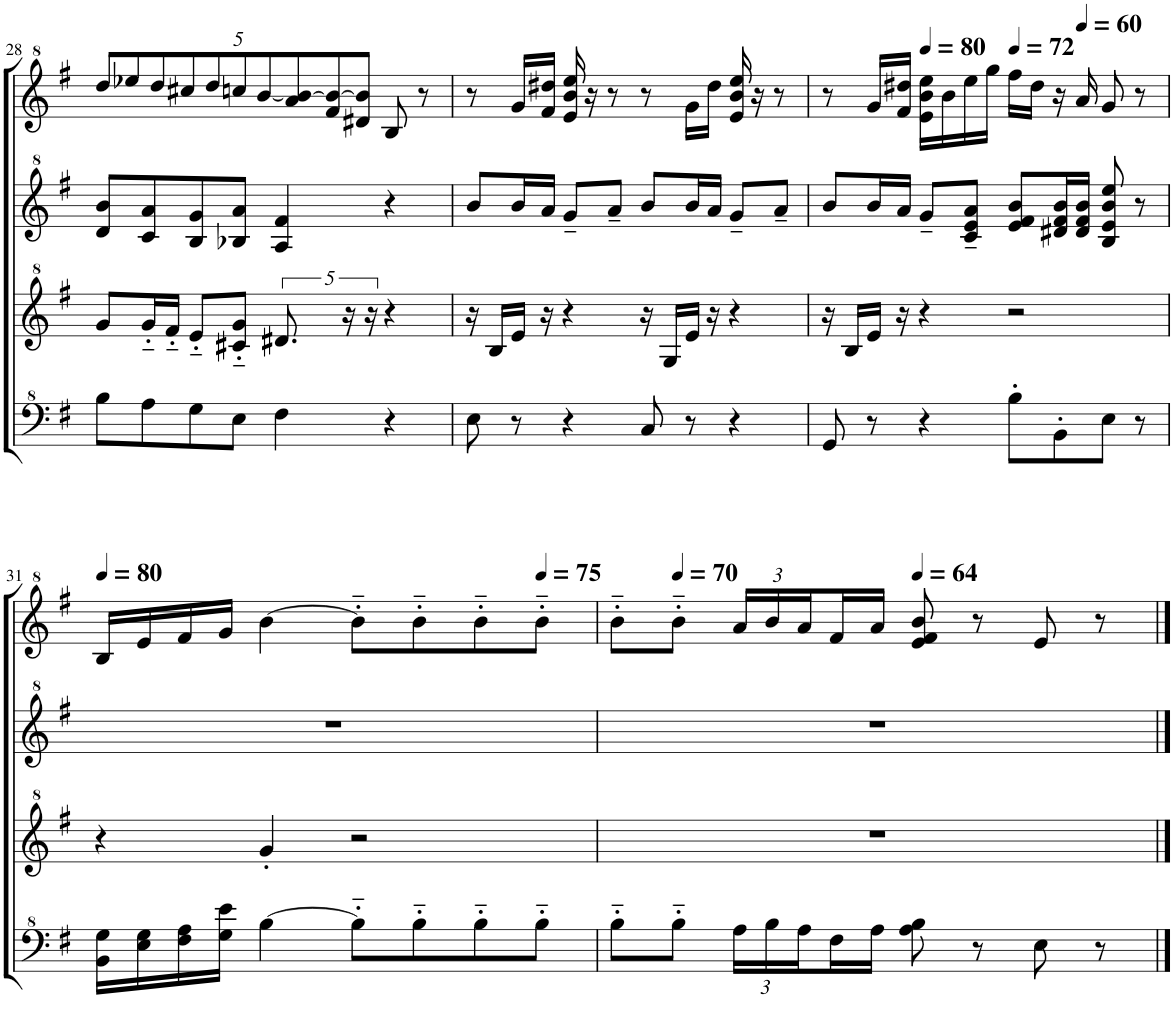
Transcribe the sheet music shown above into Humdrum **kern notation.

**kern	**kern	**kern	**kern
*part1	*part1	*part1	*part1
*staff4	*staff3	*staff2	*staff1
*I"Model III	*	*	*
!!LO:PB:g=z
*clefF^4	*clefG^2	*clefG^2	*clefG^2
*k[f#]	*k[f#]	*k[f#]	*k[f#]
*M4/4	*M4/4	*M4/4	*M4/4
*	*	*	*Xbrackettup
=28	=28	=28	=28
8b\L	8gg/L	8dd/ 8bb/L	40%3ddd/L
.	.	.	40%3eee-X/
8a\	16gg'~/L	8cc/ 8aa/	.
.	.	.	40%3ddd/
.	16ff#'~/JJ	.	.
.	.	.	40%3ccc#X/
8g\	8ee'~/L	8b/ 8gg/	.
.	.	.	40%3ddd/
8e\J	8cc#X/'~ 8gg/'~J	8b-X/ 8aa/J	40%3cccn/
.	.	.	[40%3bb/
4f#\	10.dd#X/	4a/ 4ff#/	.
.	.	.	40%3aa/ 40%3bb/_
.	.	.	40%3ff#/ 40%3bb/_
.	20r	.	.
.	.	.	40%3dd#X/ 40%3bb/]J
.	20r	.	.
4r	4r	4r	8b/
.	.	.	8r
=29	=29	=29	=29
8e\	16r	8bb/L	8r
.	16b/LL	.	.
8r	16ee/JJ	16bb/L	16gg/LL
.	16r	16aa/JJ	16ff#/ 16ddd#X/JJ
4r	4r	8gg~/L	16ee/ 16bb/ 16eee/
.	.	.	16r
.	.	8aa~/J	8r
8c/	16r	8bb/L	8r
.	16g/LL	.	.
8r	16ee/JJ	16bb/L	16gg\LL
.	16r	16aa/JJ	16ddd#\JJ
4r	4r	8gg~/L	16ee/ 16bb/ 16eee/
.	.	.	16r
.	.	8aa~/J	8r
=30	=30	=30	=30
8G/	16r	8bb/L	8r
.	16b/LL	.	.
8r	16ee/JJ	16bb/L	16gg/LL
.	16r	16aa/JJ	16ff#/ 16ddd#X/JJ
*	*	*	*MM80
4r	4r	8gg~/L	16ee\ 16bb\ 16eee\LL
.	.	.	16bb\
.	.	8cc/~ 8ee/~ 8aa/~J	16eee\
.	.	.	16ggg\JJ
*	*	*	*MM72
8b'\L	2r	8ee/ 8ff#/ 8bb/L	16fff#\LL
.	.	.	16ddd#\JJ
8B'\	.	16dd#X/ 16ff#/ 16bb/L	16r
*	*	*	*MM60
.	.	16dd#/ 16ff#/ 16bb/JJ	16aa/
8e\J	.	8b/ 8ee/ 8bb/ 8eee/	8gg/
8r	.	8r	8r
!!LO:LB:g=z
=31	=31	=31	=31
*	*	*	*MM80
16B\ 16g\LL	4r	1r	16b/LL
16e\ 16g\	.	.	16ee/
16f#\ 16a\	.	.	16ff#/
16g\ 16ee\JJ	.	.	16gg/JJ
[4b\	4gg'/	.	[4bb\
8b'~\L]	2r	.	8bb'~\L]
8b'~\	.	.	8bb'~\
8b'~\	.	.	8bb'~\
*	*	*	*MM75
8b'~\J	.	.	8bb'~\J
=32	=32	=32	=32
8b'~\L	1r	1r	8bb'~\L
*	*	*	*MM70
8b'~\J	.	.	8bb'~\J
*Xbrackettup	*	*	*
24a\LL	.	.	24aa/LL
24b\	.	.	24bb/
24a\	.	.	24aa/
16f#\	.	.	16ff#/
16a\JJ	.	.	16aa/JJ
*	*	*	*MM64
8a\ 8b\	.	.	8ee/ 8ff#/ 8bb/
8r	.	.	8r
8e\	.	.	8ee/
8r	.	.	8r
==	==	==	==
*-	*-	*-	*-
